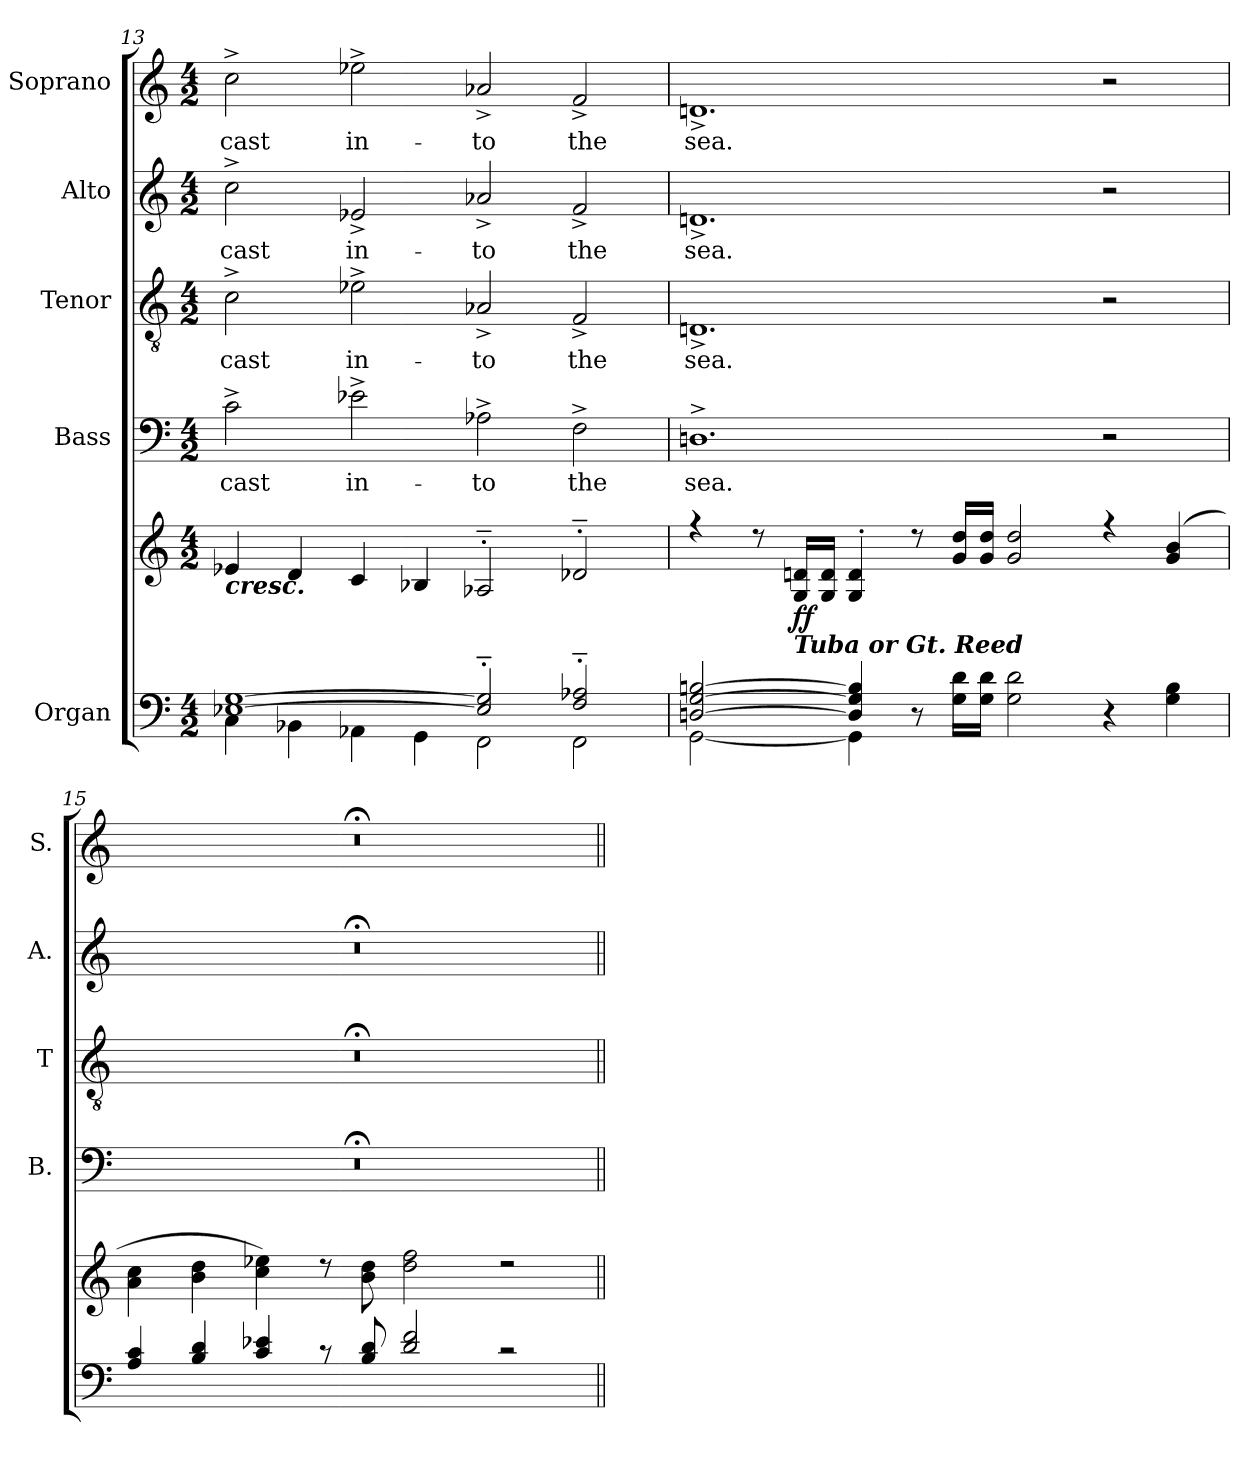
**kern	**kern	**dynam	**kern	**text	**kern	**text	**kern	**text	**kern	**text
*part5	*part5	*part5	*part4	*part4	*part3	*part3	*part2	*part2	*part1	*part1
*staff6	*staff5	*staff5/6	*staff4	*staff4	*staff3	*staff3	*staff2	*staff2	*staff1	*staff1
*I"Organ	*	*	*I"Bass	*	*I"Tenor	*	*I"Alto	*	*I"Soprano	*
*	*	*	*I'B.	*	*I'T	*	*I'A.	*	*I'S.	*
*clefF4	*clefG2	*	*clefF4	*	*clefGv2	*	*clefG2	*	*clefG2	*
*k[]	*k[]	*	*k[]	*	*k[]	*	*k[]	*	*k[]	*
*C:	*C:	*	*C:	*	*C:	*	*C:	*	*C:	*
*M4/2	*M4/2	*	*M4/2	*	*M4/2	*	*M4/2	*	*M4/2	*
=13	=13	=13	=13	=13	=13	=13	=13	=13	=13	=13
*^	*^	*	*	*	*	*	*	*	*	*
!	!	!LO:TX:b:Bi:t=cresc.	!	!	!	!	!	!	!	!	!	!
!	!	!	!	!	!	!LO:LY:b	!	!LO:LY:b	!	!LO:LY:b	!	!LO:LY:b
[1E-X/ [1G/	4C\	4e-X/	0ryy	.	2c^	cast	2c^	cast	2cc^	cast	2cc^	cast
.	4BB-X\	4d/	.	.	.	.	.	.	.	.	.	.
!	!	!	!	!	!	!LO:LY:b	!	!LO:LY:b	!	!LO:LY:b	!	!LO:LY:b
.	4AA-X\	4c/	.	.	2e-X^	in-	2e-X^	in-	2e-X^	in-	2ee-X^	in-
.	4GG\	4B-X/	.	.	.	.	.	.	.	.	.	.
!	!	!	!	!	!	!LO:LY:b	!	!LO:LY:b	!	!LO:LY:b	!	!LO:LY:b
2E-/]'~ 2G/]'~	2FF\	2A-X'~/	.	.	2A-X^	-to	2A-X^	-to	2a-X^	-to	2a-X^	-to
!	!	!	!	!	!	!LO:LY:b	!	!LO:LY:b	!	!LO:LY:b	!	!LO:LY:b
2F/'~ 2A-X/'~	2FF\	2d-X'~/	.	.	2F^	the	2F^	the	2f^	the	2f^	the
=14	=14	=14	=14	=14	=14	=14	=14	=14	=14	=14	=14	=14
!	!	!	!	!	!	!LO:LY:b	!	!LO:LY:b	!	!LO:LY:b	!	!LO:LY:b
[2Dn/ [2G/ [2Bn/	[2GG\	4r	0ryy	.	1.Dn^	sea.	1.Dn^	sea.	1.dn^	sea.	1.dn^	sea.
.	.	8r	.	.	.	.	.	.	.	.	.	.
!	!	!LO:TX:b:Bi:t=Tuba or Gt. Reed	!	!	!	!	!	!	!	!	!	!
!	!	!	!	!LO:DY:b	!	!	!	!	!	!	!	!
.	.	16G/ 16dn/LL	.	ff	.	.	.	.	.	.	.	.
.	.	16G/ 16d/JJ	.	.	.	.	.	.	.	.	.	.
4D/] 4G/] 4B/]	4GG\]	4G/' 4d/'	.	.	.	.	.	.	.	.	.	.
8r	4ryy	8r	.	.	.	.	.	.	.	.	.	.
16G 16dLL	.	16g/ 16dd/LL	.	.	.	.	.	.	.	.	.	.
16G 16dJJ	.	16g/ 16dd/JJ	.	.	.	.	.	.	.	.	.	.
2G 2d	1ryy	2g/ 2dd/	.	.	.	.	.	.	.	.	.	.
4r	.	4r	.	.	2r	.	2r	.	2r	.	2r	.
4G 4B	.	(>4g/ 4b/	.	.	.	.	.	.	.	.	.	.
=15	=15	=15	=15	=15	=15	=15	=15	=15	=15	=15	=15	=15
4A 4c	0ryy	4a\ 4cc\	0ryy	.	0r;<	.	0r;<	.	0r;<	.	0r;<	.
4B 4d	.	4b\ 4dd\	.	.	.	.	.	.	.	.	.	.
4c 4e-X	.	4cc\ 4ee-X\)	.	.	.	.	.	.	.	.	.	.
8r	.	8r	.	.	.	.	.	.	.	.	.	.
8B 8d	.	8b\ 8dd\	.	.	.	.	.	.	.	.	.	.
2d 2f	.	2dd\ 2ff\	.	.	.	.	.	.	.	.	.	.
2r	.	2r	.	.	.	.	.	.	.	.	.	.
*v	*v	*	*	*	*	*	*	*	*	*	*	*
*	*v	*v	*	*	*	*	*	*	*	*	*
=||	=||	=||	=||	=||	=||	=||	=||	=||	=||	=||
*-	*-	*-	*-	*-	*-	*-	*-	*-	*-	*-
